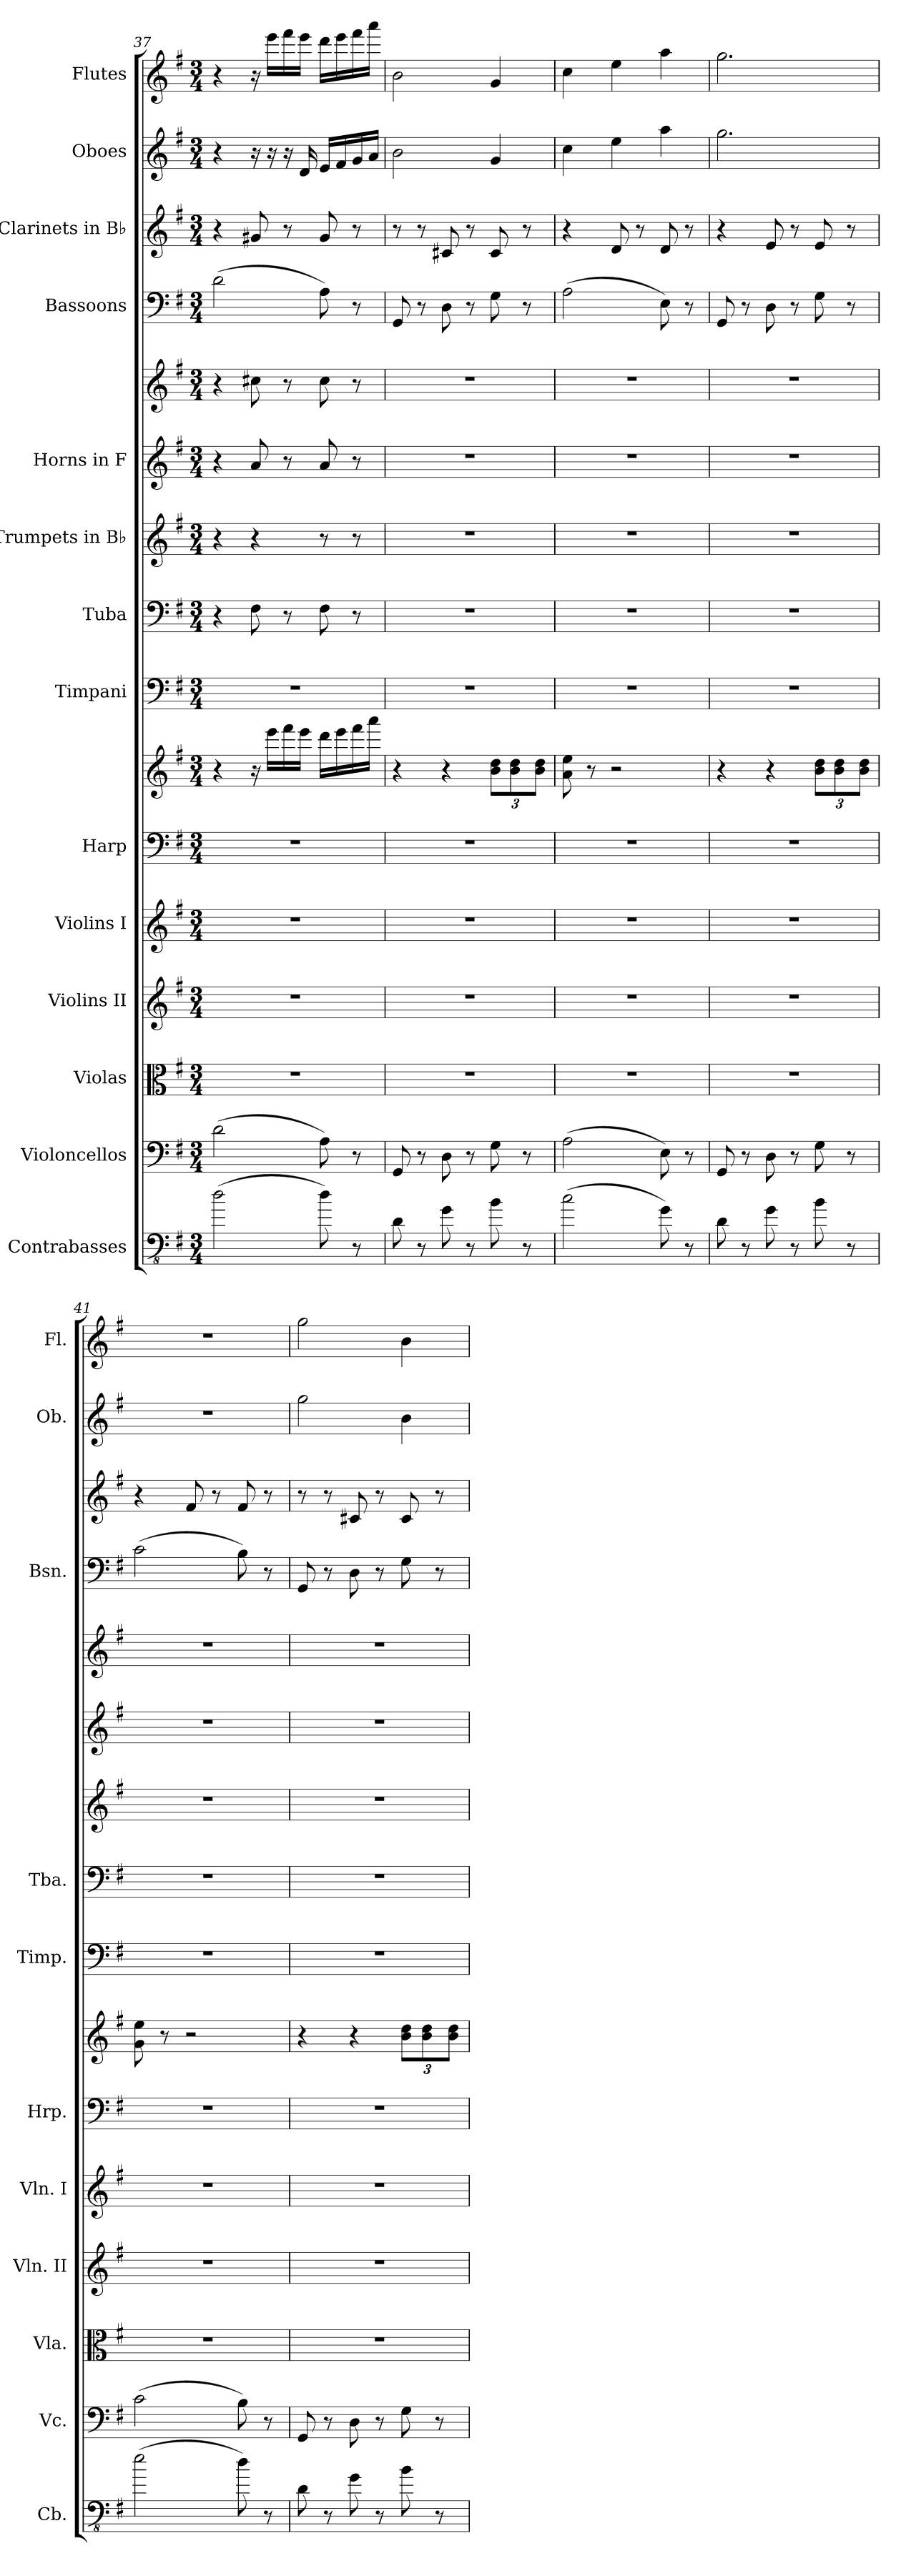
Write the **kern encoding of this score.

**kern	**kern	**kern	**kern	**kern	**kern	**kern	**kern	**kern	**kern	**kern	**kern	**kern	**kern	**kern	**kern
*part14	*part13	*part12	*part11	*part10	*part9	*part9	*part8	*part7	*part6	*part5	*part5	*part4	*part3	*part2	*part1
*staff16	*staff15	*staff14	*staff13	*staff12	*staff11	*staff10	*staff9	*staff8	*staff7	*staff6	*staff5	*staff4	*staff3	*staff2	*staff1
*I"Contrabasses	*I"Violoncellos	*I"Violas	*I"Violins II	*I"Violins I	*I"Harp	*	*I"Timpani	*I"Tuba	*I"Trumpets in B♭	*I"Horns in F	*	*I"Bassoons	*I"Clarinets in B♭	*I"Oboes	*I"Flutes
*I'Cb.	*I'Vc.	*I'Vla.	*I'Vln. II	*I'Vln. I	*I'Hrp.	*	*I'Timp.	*I'Tba.	*	*	*	*I'Bsn.	*	*I'Ob.	*I'Fl.
!!LO:PB:g=z
*clefFv4	*clefF4	*clefC3	*clefG2	*clefG2	*clefF4	*clefG2	*clefF4	*clefF4	*clefG2	*clefG2	*clefG2	*clefF4	*clefG2	*clefG2	*clefG2
*ITrd7c12	*	*	*	*	*	*	*	*	*ITrd1c2	*ITrd4c7	*ITrd4c7	*	*ITrd1c2	*	*
*k[f#]	*k[f#]	*k[f#]	*k[f#]	*k[f#]	*k[f#]	*k[f#]	*k[f#]	*k[f#]	*k[b-]	*k[]	*k[]	*k[f#]	*k[b-]	*k[f#]	*k[f#]
*M3/4	*M3/4	*M3/4	*M3/4	*M3/4	*M3/4	*M3/4	*M3/4	*M3/4	*M3/4	*M3/4	*M3/4	*M3/4	*M3/4	*M3/4	*M3/4
=37	=37	=37	=37	=37	=37	=37	=37	=37	=37	=37	=37	=37	=37	=37	=37
(2D\	(2d\	2.r	2.r	2.r	2.r	4r	2.r	4r	4r	4r	4r	(2d\	4r	4r	4r
.	.	.	.	.	.	16r	.	8F#\	4r	8d/	8f#X\	.	8f#X/	16r	16r
.	.	.	.	.	.	16eee\LL	.	.	.	.	.	.	.	16r	16eee\LL
.	.	.	.	.	.	16fff#\	.	8r	.	8r	8r	.	8r	16r	16fff#\
.	.	.	.	.	.	16eee\JJ	.	.	.	.	.	.	.	16d/	16eee\JJ
8D\)	8A\)	.	.	.	.	16ddd\LL	.	8F#\	8r	8d/	8f#\	8A\)	8f#/	16e/LL	16ddd\LL
.	.	.	.	.	.	16eee\	.	.	.	.	.	.	.	16f#/	16eee\
8r	8r	.	.	.	.	16fff#\	.	8r	8r	8r	8r	8r	8r	16g/	16fff#\
.	.	.	.	.	.	16aaa\JJ	.	.	.	.	.	.	.	16a/JJ	16aaa\JJ
=38	=38	=38	=38	=38	=38	=38	=38	=38	=38	=38	=38	=38	=38	=38	=38
8DD\	8GG/	2.r	2.r	2.r	2.r	4r	2.r	2.r	2.r	2.r	2.r	8GG/	8r	2b\	2b\
8r	8r	.	.	.	.	.	.	.	.	.	.	8r	8r	.	.
8GG\	8D\	.	.	.	.	4r	.	.	.	.	.	8D\	8Bn/	.	.
8r	8r	.	.	.	.	.	.	.	.	.	.	8r	8r	.	.
*	*	*	*	*	*	*Xbrackettup	*	*	*	*	*	*	*	*	*
8BB\	8G\	.	.	.	.	12b\ 12dd\L	.	.	.	.	.	8G\	8B/	4g/	4g/
.	.	.	.	.	.	12b\ 12dd\	.	.	.	.	.	.	.	.	.
8r	8r	.	.	.	.	.	.	.	.	.	.	8r	8r	.	.
.	.	.	.	.	.	12b\ 12dd\J	.	.	.	.	.	.	.	.	.
=39	=39	=39	=39	=39	=39	=39	=39	=39	=39	=39	=39	=39	=39	=39	=39
(2C\	(2A\	2.r	2.r	2.r	2.r	8a\ 8ee\	2.r	2.r	2.r	2.r	2.r	(2A\	4r	4cc\	4cc\
.	.	.	.	.	.	8r	.	.	.	.	.	.	.	.	.
.	.	.	.	.	.	2r	.	.	.	.	.	.	8c/	4ee\	4ee\
.	.	.	.	.	.	.	.	.	.	.	.	.	8r	.	.
8GG\)	8E\)	.	.	.	.	.	.	.	.	.	.	8E\)	8c/	4aa\	4aa\
8r	8r	.	.	.	.	.	.	.	.	.	.	8r	8r	.	.
=40	=40	=40	=40	=40	=40	=40	=40	=40	=40	=40	=40	=40	=40	=40	=40
8DD\	8GG/	2.r	2.r	2.r	2.r	4r	2.r	2.r	2.r	2.r	2.r	8GG/	4r	2.gg\	2.gg\
8r	8r	.	.	.	.	.	.	.	.	.	.	8r	.	.	.
8GG\	8D\	.	.	.	.	4r	.	.	.	.	.	8D\	8d/	.	.
8r	8r	.	.	.	.	.	.	.	.	.	.	8r	8r	.	.
8BB\	8G\	.	.	.	.	12b\ 12dd\L	.	.	.	.	.	8G\	8d/	.	.
.	.	.	.	.	.	12b\ 12dd\	.	.	.	.	.	.	.	.	.
8r	8r	.	.	.	.	.	.	.	.	.	.	8r	8r	.	.
.	.	.	.	.	.	12b\ 12dd\J	.	.	.	.	.	.	.	.	.
!!LO:PB:g=z
=41	=41	=41	=41	=41	=41	=41	=41	=41	=41	=41	=41	=41	=41	=41	=41
(2E\	(2c\	2.r	2.r	2.r	2.r	8g\ 8ee\	2.r	2.r	2.r	2.r	2.r	(2c\	4r	2.r	2.r
.	.	.	.	.	.	8r	.	.	.	.	.	.	.	.	.
.	.	.	.	.	.	2r	.	.	.	.	.	.	8e/	.	.
.	.	.	.	.	.	.	.	.	.	.	.	.	8r	.	.
8D\)	8B\)	.	.	.	.	.	.	.	.	.	.	8B\)	8e/	.	.
8r	8r	.	.	.	.	.	.	.	.	.	.	8r	8r	.	.
=42	=42	=42	=42	=42	=42	=42	=42	=42	=42	=42	=42	=42	=42	=42	=42
8DD\	8GG/	2.r	2.r	2.r	2.r	4r	2.r	2.r	2.r	2.r	2.r	8GG/	8r	2gg\	2gg\
8r	8r	.	.	.	.	.	.	.	.	.	.	8r	8r	.	.
8GG\	8D\	.	.	.	.	4r	.	.	.	.	.	8D\	8Bn/	.	.
8r	8r	.	.	.	.	.	.	.	.	.	.	8r	8r	.	.
8BB\	8G\	.	.	.	.	12b\ 12dd\L	.	.	.	.	.	8G\	8B/	4b\	4b\
.	.	.	.	.	.	12b\ 12dd\	.	.	.	.	.	.	.	.	.
8r	8r	.	.	.	.	.	.	.	.	.	.	8r	8r	.	.
.	.	.	.	.	.	12b\ 12dd\J	.	.	.	.	.	.	.	.	.
=	=	=	=	=	=	=	=	=	=	=	=	=	=	=	=
*-	*-	*-	*-	*-	*-	*-	*-	*-	*-	*-	*-	*-	*-	*-	*-
